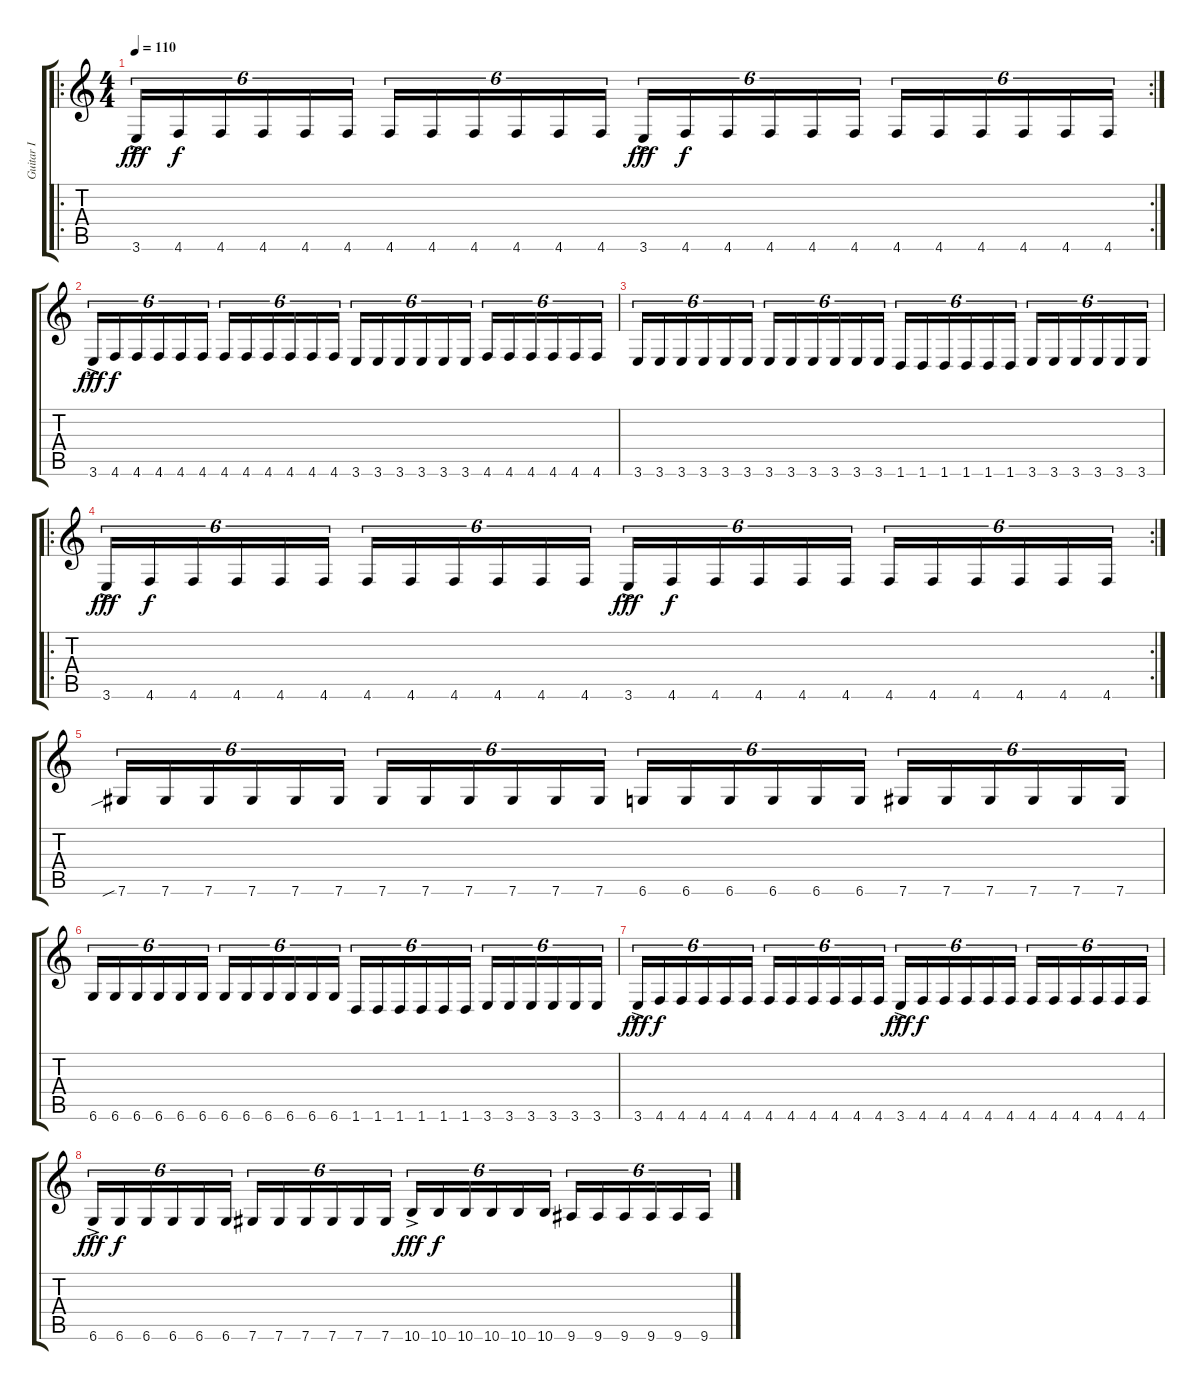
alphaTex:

\track ("Guitar I" "Guitar I") {instrument distortionguitar}
\staff {score tabs}
\tuning (C4 Ab3 E3 B2 Gb2 Db2) {hide}
\ro
\rc 2
\ts (4 4)
\tempo 110
\clef g2
\ks c
3.6{ac}.16{tu (6 4) dy fff} 4.6.16{tu (6 4) dy f} 4.6.16{tu (6 4)} 4.6.16{tu (6 4)} 4.6.16{tu (6 4)} 4.6.16{tu (6 4)} 4.6.16{tu (6 4)} 4.6.16{tu (6 4)} 4.6.16{tu (6 4)} 4.6.16{tu (6 4)} 4.6.16{tu (6 4)} 4.6.16{tu (6 4)} 3.6{ac}.16{tu (6 4) dy fff} 4.6.16{tu (6 4) dy f} 4.6.16{tu (6 4)} 4.6.16{tu (6 4)} 4.6.16{tu (6 4)} 4.6.16{tu (6 4)} 4.6.16{tu (6 4)} 4.6.16{tu (6 4)} 4.6.16{tu (6 4)} 4.6.16{tu (6 4)} 4.6.16{tu (6 4)} 4.6.16{tu (6 4)} |
3.6{ac}.16{tu (6 4) dy fff} 4.6.16{tu (6 4) dy f} 4.6.16{tu (6 4)} 4.6.16{tu (6 4)} 4.6.16{tu (6 4)} 4.6.16{tu (6 4)} 4.6.16{tu (6 4)} 4.6.16{tu (6 4)} 4.6.16{tu (6 4)} 4.6.16{tu (6 4)} 4.6.16{tu (6 4)} 4.6.16{tu (6 4)} 3.6.16{tu (6 4)} 3.6.16{tu (6 4)} 3.6.16{tu (6 4)} 3.6.16{tu (6 4)} 3.6.16{tu (6 4)} 3.6.16{tu (6 4)} 4.6.16{tu (6 4)} 4.6.16{tu (6 4)} 4.6.16{tu (6 4)} 4.6.16{tu (6 4)} 4.6.16{tu (6 4)} 4.6.16{tu (6 4)} |
3.6.16{tu (6 4)} 3.6.16{tu (6 4)} 3.6.16{tu (6 4)} 3.6.16{tu (6 4)} 3.6.16{tu (6 4)} 3.6.16{tu (6 4)} 3.6.16{tu (6 4)} 3.6.16{tu (6 4)} 3.6.16{tu (6 4)} 3.6.16{tu (6 4)} 3.6.16{tu (6 4)} 3.6.16{tu (6 4)} 1.6.16{tu (6 4)} 1.6.16{tu (6 4)} 1.6.16{tu (6 4)} 1.6.16{tu (6 4)} 1.6.16{tu (6 4)} 1.6.16{tu (6 4)} 3.6.16{tu (6 4)} 3.6.16{tu (6 4)} 3.6.16{tu (6 4)} 3.6.16{tu (6 4)} 3.6.16{tu (6 4)} 3.6.16{tu (6 4)} |
\ro
\rc 2
3.6{ac}.16{tu (6 4) dy fff} 4.6.16{tu (6 4) dy f} 4.6.16{tu (6 4)} 4.6.16{tu (6 4)} 4.6.16{tu (6 4)} 4.6.16{tu (6 4)} 4.6.16{tu (6 4)} 4.6.16{tu (6 4)} 4.6.16{tu (6 4)} 4.6.16{tu (6 4)} 4.6.16{tu (6 4)} 4.6.16{tu (6 4)} 3.6{ac}.16{tu (6 4) dy fff} 4.6.16{tu (6 4) dy f} 4.6.16{tu (6 4)} 4.6.16{tu (6 4)} 4.6.16{tu (6 4)} 4.6.16{tu (6 4)} 4.6.16{tu (6 4)} 4.6.16{tu (6 4)} 4.6.16{tu (6 4)} 4.6.16{tu (6 4)} 4.6.16{tu (6 4)} 4.6.16{tu (6 4)} |
7.6{sib}.16{tu (6 4)} 7.6.16{tu (6 4)} 7.6.16{tu (6 4)} 7.6.16{tu (6 4)} 7.6.16{tu (6 4)} 7.6.16{tu (6 4)} 7.6.16{tu (6 4)} 7.6.16{tu (6 4)} 7.6.16{tu (6 4)} 7.6.16{tu (6 4)} 7.6.16{tu (6 4)} 7.6.16{tu (6 4)} 6.6.16{tu (6 4)} 6.6.16{tu (6 4)} 6.6.16{tu (6 4)} 6.6.16{tu (6 4)} 6.6.16{tu (6 4)} 6.6.16{tu (6 4)} 7.6.16{tu (6 4)} 7.6.16{tu (6 4)} 7.6.16{tu (6 4)} 7.6.16{tu (6 4)} 7.6.16{tu (6 4)} 7.6.16{tu (6 4)} |
6.6.16{tu (6 4)} 6.6.16{tu (6 4)} 6.6.16{tu (6 4)} 6.6.16{tu (6 4)} 6.6.16{tu (6 4)} 6.6.16{tu (6 4)} 6.6.16{tu (6 4)} 6.6.16{tu (6 4)} 6.6.16{tu (6 4)} 6.6.16{tu (6 4)} 6.6.16{tu (6 4)} 6.6.16{tu (6 4)} 1.6.16{tu (6 4)} 1.6.16{tu (6 4)} 1.6.16{tu (6 4)} 1.6.16{tu (6 4)} 1.6.16{tu (6 4)} 1.6.16{tu (6 4)} 3.6.16{tu (6 4)} 3.6.16{tu (6 4)} 3.6.16{tu (6 4)} 3.6.16{tu (6 4)} 3.6.16{tu (6 4)} 3.6.16{tu (6 4)} |
3.6{ac}.16{tu (6 4) dy fff} 4.6.16{tu (6 4) dy f} 4.6.16{tu (6 4)} 4.6.16{tu (6 4)} 4.6.16{tu (6 4)} 4.6.16{tu (6 4)} 4.6.16{tu (6 4)} 4.6.16{tu (6 4)} 4.6.16{tu (6 4)} 4.6.16{tu (6 4)} 4.6.16{tu (6 4)} 4.6.16{tu (6 4)} 3.6{ac}.16{tu (6 4) dy fff} 4.6.16{tu (6 4) dy f} 4.6.16{tu (6 4)} 4.6.16{tu (6 4)} 4.6.16{tu (6 4)} 4.6.16{tu (6 4)} 4.6.16{tu (6 4)} 4.6.16{tu (6 4)} 4.6.16{tu (6 4)} 4.6.16{tu (6 4)} 4.6.16{tu (6 4)} 4.6.16{tu (6 4)} |
6.6{ac}.16{tu (6 4) dy fff} 6.6.16{tu (6 4) dy f} 6.6.16{tu (6 4)} 6.6.16{tu (6 4)} 6.6.16{tu (6 4)} 6.6.16{tu (6 4)} 7.6.16{tu (6 4)} 7.6.16{tu (6 4)} 7.6.16{tu (6 4)} 7.6.16{tu (6 4)} 7.6.16{tu (6 4)} 7.6.16{tu (6 4)} 10.6{ac}.16{tu (6 4) dy fff} 10.6.16{tu (6 4) dy f} 10.6.16{tu (6 4)} 10.6.16{tu (6 4)} 10.6.16{tu (6 4)} 10.6.16{tu (6 4)} 9.6.16{tu (6 4)} 9.6.16{tu (6 4)} 9.6.16{tu (6 4)} 9.6.16{tu (6 4)} 9.6.16{tu (6 4)} 9.6.16{tu (6 4)}
